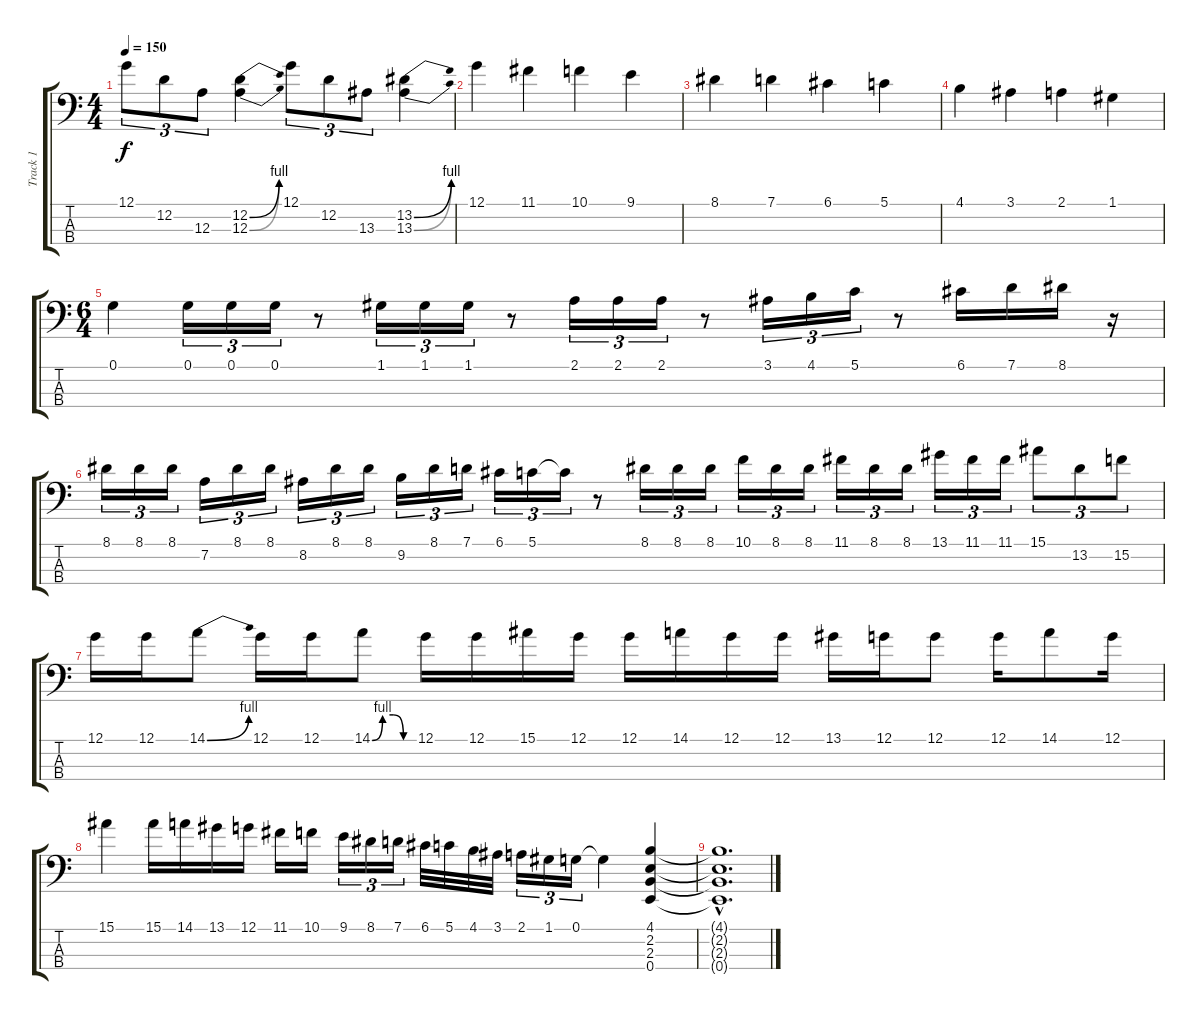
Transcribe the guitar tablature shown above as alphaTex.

\track ("Track 1" "Track 1") {instrument distortionguitar}
\staff {score tabs}
\tuning (G2 D2 A1 E1) {hide}
\ts (4 4)
\tempo 150
\clef f4
\ks c
12.1.8{tu (3 2) dy f} 12.2.8{tu (3 2)} 12.3.8{tu (3 2)} (12.2{be (bend 0 0 60 4)} 12.3{be (bend 0 0 60 4)}).4 12.1.8{tu (3 2)} 12.2.8{tu (3 2)} 13.3.8{tu (3 2)} (13.2{be (bend 0 0 60 4)} 13.3{be (bend 0 0 60 4)}).4 |
12.1.4 11.1.4 10.1.4 9.1.4 |
8.1.4 7.1.4 6.1.4 5.1.4 |
4.1.4 3.1.4 2.1.4 1.1.4 |
\ts (6 4)
0.1.4 0.1.16{tu (3 2)} 0.1.16{tu (3 2)} 0.1.16{tu (3 2)} r.8 1.1.16{tu (3 2)} 1.1.16{tu (3 2)} 1.1.16{tu (3 2)} r.8 2.1.16{tu (3 2)} 2.1.16{tu (3 2)} 2.1.16{tu (3 2)} r.8 3.1.16{tu (3 2)} 4.1.16{tu (3 2)} 5.1.16{tu (3 2)} r.8 6.1.16 7.1.16 8.1.16 r.16 |
8.1.16{tu (3 2)} 8.1.16{tu (3 2)} 8.1.16{tu (3 2)} 7.2.16{tu (3 2)} 8.1.16{tu (3 2)} 8.1.16{tu (3 2)} 8.2.16{tu (3 2)} 8.1.16{tu (3 2)} 8.1.16{tu (3 2)} 9.2.16{tu (3 2)} 8.1.16{tu (3 2)} 7.1.16{tu (3 2)} 6.1.16{tu (3 2)} 5.1.16{tu (3 2)} 5.1{t}.16{tu (3 2)} r.8 8.1.16{tu (3 2)} 8.1.16{tu (3 2)} 8.1.16{tu (3 2)} 10.1.16{tu (3 2)} 8.1.16{tu (3 2)} 8.1.16{tu (3 2)} 11.1.16{tu (3 2)} 8.1.16{tu (3 2)} 8.1.16{tu (3 2)} 13.1.16{tu (3 2)} 11.1.16{tu (3 2)} 11.1.16{tu (3 2)} 15.1.8{tu (3 2)} 13.2.8{tu (3 2)} 15.2.8{tu (3 2)} |
12.1.16 12.1.16 14.1{be (bend 0 0 60 4)}.8 12.1.16 12.1.16 14.1{be (custom 0 0 15 4 30 4 45 0 60 0)}.8 12.1.16 12.1.16 15.1.16 12.1.16 12.1.16 14.1.16 12.1.16 12.1.16 13.1.16 12.1.16 12.1.8 12.1.16 14.1.8 12.1.16 |
15.1.4 15.1.16 14.1.16 13.1.16 12.1.16 11.1.16 10.1.16 9.1.16{tu (3 2)} 8.1.16{tu (3 2)} 7.1.16{tu (3 2)} 6.1.32 5.1.32 4.1.32 3.1.32 2.1.16{tu (3 2)} 1.1.16{tu (3 2)} 0.1.16{tu (3 2)} 0.1{t}.4 (4.1 2.2 2.3 0.4).4 |
(4.1{hac t} 2.2{hac t} 2.3{hac t} 0.4{hac t}).1{d}
